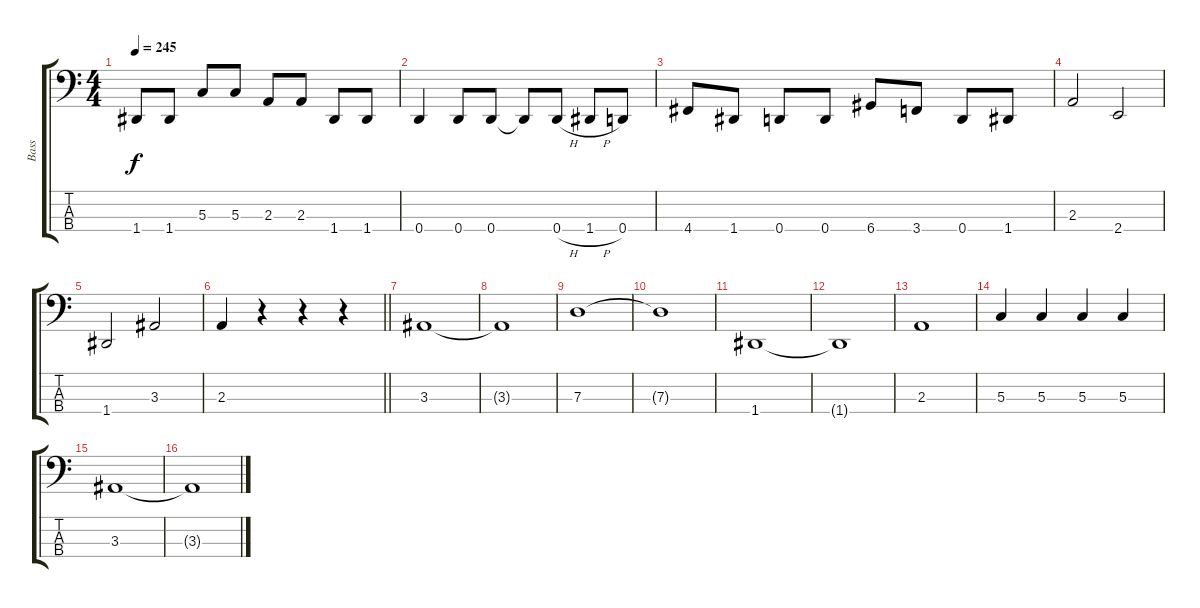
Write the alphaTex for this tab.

\track ("Bass" "Bass") {instrument electricbassfinger}
\staff {score tabs}
\tuning (F2 C2 G1 D1) {hide}
\ts (4 4)
\tempo 245
\clef f4
\ks c
1.4.8{dy f} 1.4.8 5.3.8 5.3.8 2.3.8 2.3.8 1.4.8 1.4.8 |
0.4.4 0.4.8 0.4.8 0.4{t}.8 0.4{h}.8 1.4{h}.8 0.4.8 |
4.4.8 1.4.8 0.4.8 0.4.8 6.4.8 3.4.8 0.4.8 1.4.8 |
2.3.2 2.4.2 |
1.4.2 3.3.2 |
\barLineRight lightlight
2.3.4 r.4 r.4 r.4 |
3.3.1 |
3.3{t}.1 |
7.3.1 |
7.3{t}.1 |
1.4.1 |
1.4{t}.1 |
2.3.1 |
5.3.4 5.3.4 5.3.4 5.3.4 |
3.3.1 |
3.3{t}.1
